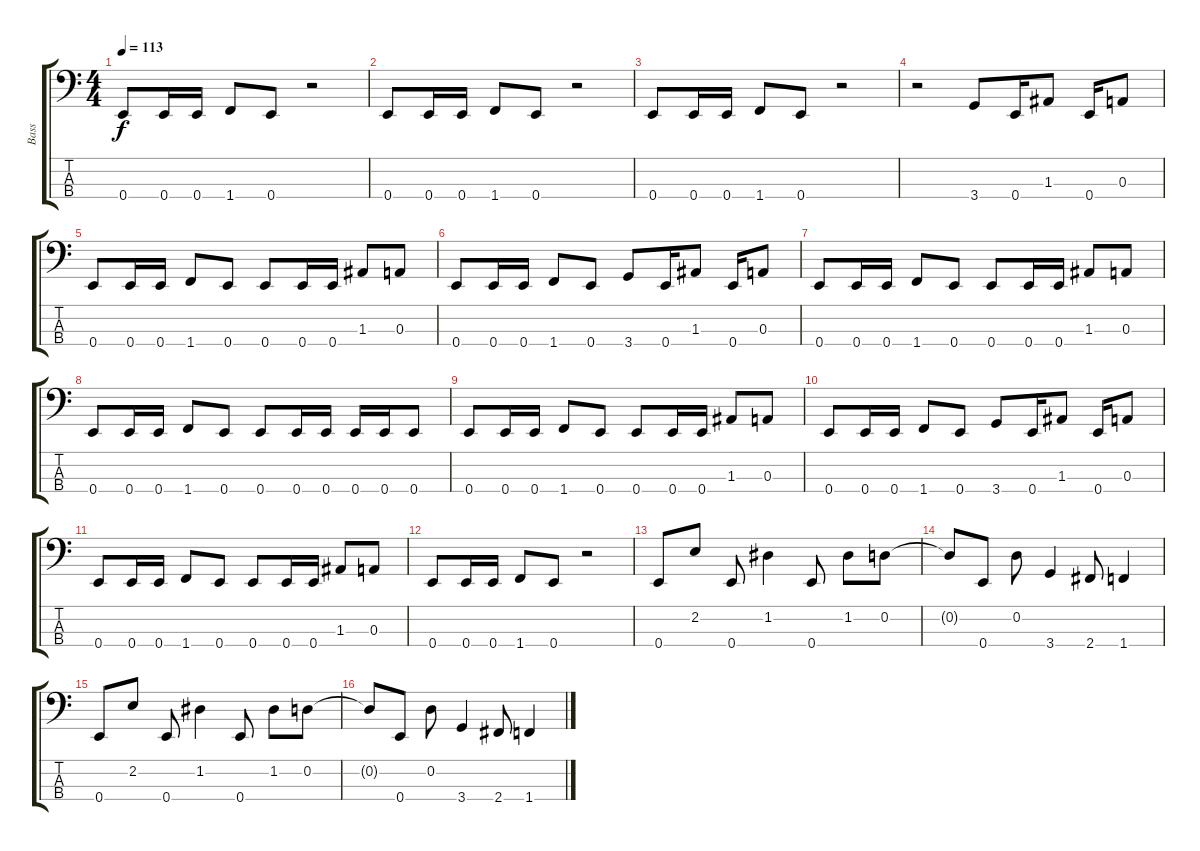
\track ("Bass" "Bass") {instrument electricbassfinger}
\staff {score tabs}
\tuning (G2 D2 A1 E1) {hide}
\ts (4 4)
\tempo 113
\clef f4
\ks c
0.4.8{dy f} 0.4.16 0.4.16 1.4.8 0.4.8 r.2 |
0.4.8 0.4.16 0.4.16 1.4.8 0.4.8 r.2 |
0.4.8 0.4.16 0.4.16 1.4.8 0.4.8 r.2 |
r.2 3.4.8 0.4.16 1.3.8 0.4.16 0.3.8 |
0.4.8 0.4.16 0.4.16 1.4.8 0.4.8 0.4.8 0.4.16 0.4.16 1.3.8 0.3.8 |
0.4.8 0.4.16 0.4.16 1.4.8 0.4.8 3.4.8 0.4.16 1.3.8 0.4.16 0.3.8 |
0.4.8 0.4.16 0.4.16 1.4.8 0.4.8 0.4.8 0.4.16 0.4.16 1.3.8 0.3.8 |
0.4.8 0.4.16 0.4.16 1.4.8 0.4.8 0.4.8 0.4.16 0.4.16 0.4.16 0.4.16 0.4.8 |
0.4.8 0.4.16 0.4.16 1.4.8 0.4.8 0.4.8 0.4.16 0.4.16 1.3.8 0.3.8 |
0.4.8 0.4.16 0.4.16 1.4.8 0.4.8 3.4.8 0.4.16 1.3.8 0.4.16 0.3.8 |
0.4.8 0.4.16 0.4.16 1.4.8 0.4.8 0.4.8 0.4.16 0.4.16 1.3.8 0.3.8 |
0.4.8 0.4.16 0.4.16 1.4.8 0.4.8 r.2 |
0.4.8 2.2.8 0.4.8 1.2.4 0.4.8 1.2.8 0.2.8 |
0.2{t}.8 0.4.8 0.2.8 3.4.4 2.4.8 1.4.4 |
0.4.8 2.2.8 0.4.8 1.2.4 0.4.8 1.2.8 0.2.8 |
0.2{t}.8 0.4.8 0.2.8 3.4.4 2.4.8 1.4.4
